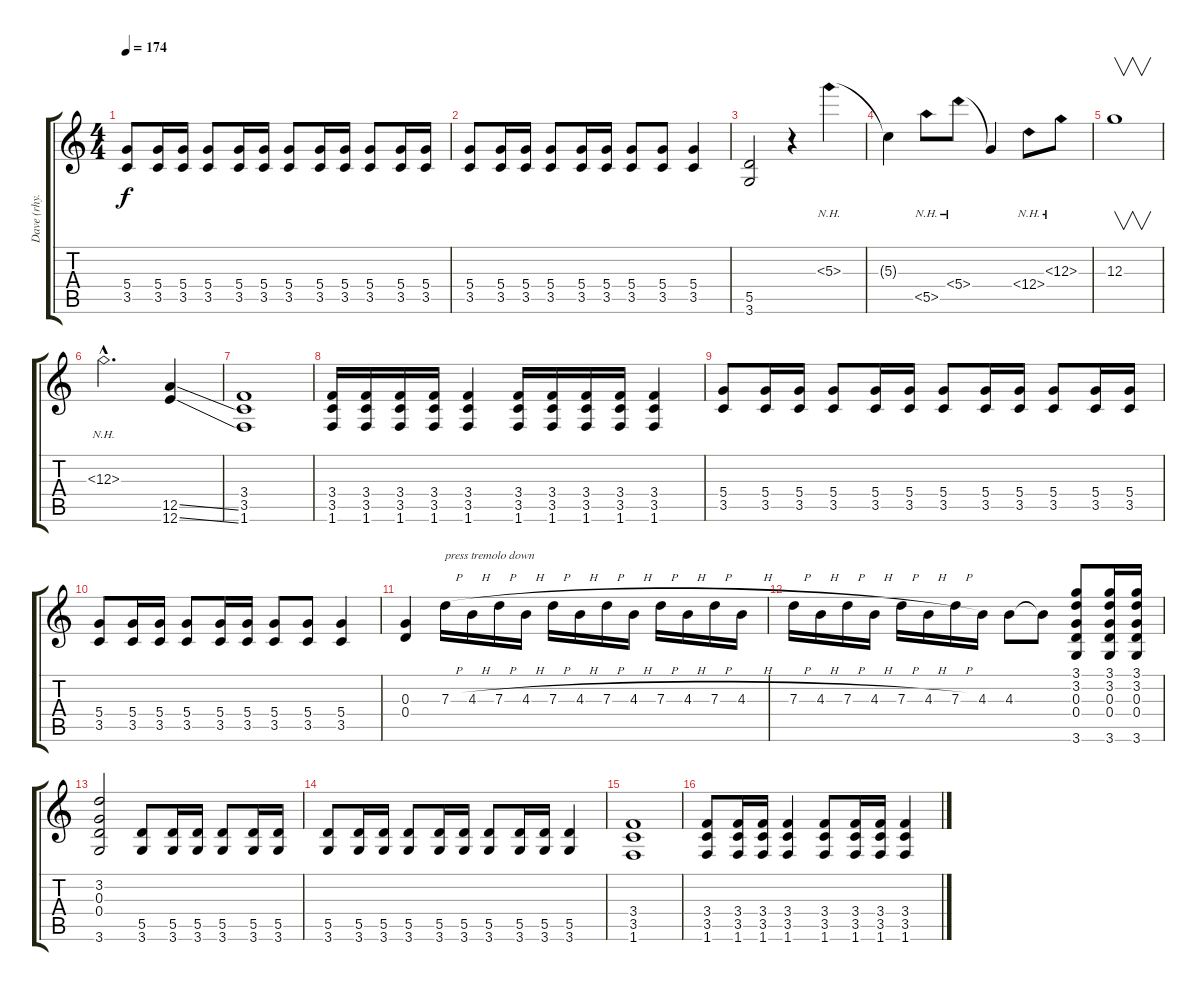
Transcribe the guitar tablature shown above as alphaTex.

\track ("Dave (rhy. guitar + solo)" "Dave (rhy.") {instrument distortionguitar}
\staff {score tabs}
\tuning (E4 B3 G3 D3 A2 E2) {hide}
\ts (4 4)
\tempo 174
\clef g2
\ks c
(5.4 3.5).8{dy f} (5.4 3.5).16 (5.4 3.5).16 (5.4 3.5).8 (5.4 3.5).16 (5.4 3.5).16 (5.4 3.5).8 (5.4 3.5).16 (5.4 3.5).16 (5.4 3.5).8 (5.4 3.5).16 (5.4 3.5).16 |
(5.4 3.5).8 (5.4 3.5).16 (5.4 3.5).16 (5.4 3.5).8 (5.4 3.5).16 (5.4 3.5).16 (5.4 3.5).8 (5.4 3.5).8 (5.4 3.5).4 |
(5.5 3.6).2 r.4 5.3{nh}.4 |
5.3{t}.4 5.5{nh}.8 5.4{nh}.8 5.4{t}.4 12.4{nh}.8 12.3{nh}.8 |
12.3.1{v} |
12.3{nh hac}.2{d} (12.5{ss} 12.6{ss}).4 |
(3.4 3.5 1.6).1 |
(3.4 3.5 1.6).16 (3.4 3.5 1.6).16 (3.4 3.5 1.6).16 (3.4 3.5 1.6).16 (3.4 3.5 1.6).4 (3.4 3.5 1.6).16 (3.4 3.5 1.6).16 (3.4 3.5 1.6).16 (3.4 3.5 1.6).16 (3.4 3.5 1.6).4 |
(5.4 3.5).8 (5.4 3.5).16 (5.4 3.5).16 (5.4 3.5).8 (5.4 3.5).16 (5.4 3.5).16 (5.4 3.5).8 (5.4 3.5).16 (5.4 3.5).16 (5.4 3.5).8 (5.4 3.5).16 (5.4 3.5).16 |
(5.4 3.5).8 (5.4 3.5).16 (5.4 3.5).16 (5.4 3.5).8 (5.4 3.5).16 (5.4 3.5).16 (5.4 3.5).8 (5.4 3.5).8 (5.4 3.5).4 |
(0.3 0.4).4 7.3{h}.16{txt "press tremolo down"} 4.3{h}.16 7.3{h}.16 4.3{h}.16 7.3{h}.16 4.3{h}.16 7.3{h}.16 4.3{h}.16 7.3{h}.16 4.3{h}.16 7.3{h}.16 4.3{h}.16 |
7.3{h}.16 4.3{h}.16 7.3{h}.16 4.3{h}.16 7.3{h}.16 4.3{h}.16 7.3{h}.16 4.3.16 4.3.8 4.3{t}.8 (3.1 3.2 0.3 0.4 3.6).8 (3.1 3.2 0.3 0.4 3.6).16 (3.1 3.2 0.3 0.4 3.6).16 |
(3.2 0.3 0.4 3.6).2 (5.5 3.6).8 (5.5 3.6).16 (5.5 3.6).16 (5.5 3.6).8 (5.5 3.6).16 (5.5 3.6).16 |
(5.5 3.6).8 (5.5 3.6).16 (5.5 3.6).16 (5.5 3.6).8 (5.5 3.6).16 (5.5 3.6).16 (5.5 3.6).8 (5.5 3.6).16 (5.5 3.6).16 (5.5 3.6).4 |
(3.4 3.5 1.6).1 |
(3.4 3.5 1.6).8 (3.4 3.5 1.6).16 (3.4 3.5 1.6).16 (3.4 3.5 1.6).4 (3.4 3.5 1.6).8 (3.4 3.5 1.6).16 (3.4 3.5 1.6).16 (3.4 3.5 1.6).4
